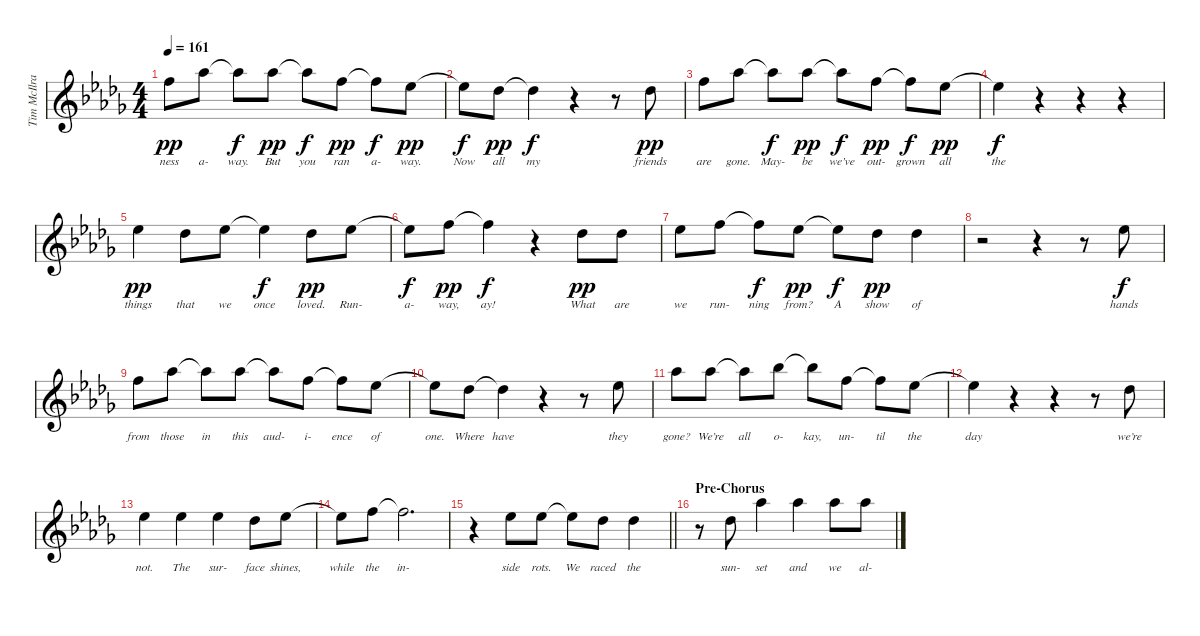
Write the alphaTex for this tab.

\track ("Tim McIlrath - Vocals" "Tim McIlra") {instrument overdrivenguitar}
\staff {score}
\tuning (E4 B3 G3 D3 A2 E2) {hide}
\ts (4 4)
\tempo 161
\clef g2
\ks db
1.1.8{lyrics (0 "ness") lyrics (1 "") lyrics (2 "") lyrics (3 "") lyrics (4 "") dy pp} 4.1.8{lyrics (0 "a-") lyrics (1 "") lyrics (2 "") lyrics (3 "") lyrics (4 "")} 4.1{t}.8{lyrics (0 "way.") lyrics (1 "") lyrics (2 "") lyrics (3 "") lyrics (4 "") dy f} 4.1.8{lyrics (0 "But") lyrics (1 "") lyrics (2 "") lyrics (3 "") lyrics (4 "") dy pp} 4.1{t}.8{lyrics (0 "you") lyrics (1 "") lyrics (2 "") lyrics (3 "") lyrics (4 "") dy f} 1.1.8{lyrics (0 "ran") lyrics (1 "") lyrics (2 "") lyrics (3 "") lyrics (4 "") dy pp} 1.1{t}.8{lyrics (0 "a-") lyrics (1 "") lyrics (2 "") lyrics (3 "") lyrics (4 "") dy f} 4.2.8{lyrics (0 "way.") lyrics (1 "") lyrics (2 "") lyrics (3 "") lyrics (4 "") dy pp} |
4.2{t}.8{lyrics (0 "Now") lyrics (1 "") lyrics (2 "") lyrics (3 "") lyrics (4 "") dy f} 2.2.8{lyrics (0 "all") lyrics (1 "") lyrics (2 "") lyrics (3 "") lyrics (4 "") dy pp} 2.2{t}.4{lyrics (0 "my") lyrics (1 "") lyrics (2 "") lyrics (3 "") lyrics (4 "") dy f} r.4 r.8 2.2.8{lyrics (0 "friends") lyrics (1 "") lyrics (2 "") lyrics (3 "") lyrics (4 "") dy pp} |
1.1.8{lyrics (0 "are") lyrics (1 "") lyrics (2 "") lyrics (3 "") lyrics (4 "")} 4.1.8{lyrics (0 "gone.") lyrics (1 "") lyrics (2 "") lyrics (3 "") lyrics (4 "")} 4.1{t}.8{lyrics (0 "May-") lyrics (1 "") lyrics (2 "") lyrics (3 "") lyrics (4 "") dy f} 4.1.8{lyrics (0 "be") lyrics (1 "") lyrics (2 "") lyrics (3 "") lyrics (4 "") dy pp} 4.1{t}.8{lyrics (0 "we’ve") lyrics (1 "") lyrics (2 "") lyrics (3 "") lyrics (4 "") dy f} 1.1.8{lyrics (0 "out-") lyrics (1 "") lyrics (2 "") lyrics (3 "") lyrics (4 "") dy pp} 1.1{t}.8{lyrics (0 "grown") lyrics (1 "") lyrics (2 "") lyrics (3 "") lyrics (4 "") dy f} 4.2.8{lyrics (0 "all") lyrics (1 "") lyrics (2 "") lyrics (3 "") lyrics (4 "") dy pp} |
4.2{t}.4{lyrics (0 "the") lyrics (1 "") lyrics (2 "") lyrics (3 "") lyrics (4 "") dy f} r.4 r.4 r.4 |
4.2.4{lyrics (0 "things") lyrics (1 "") lyrics (2 "") lyrics (3 "") lyrics (4 "") dy pp} 2.2.8{lyrics (0 "that") lyrics (1 "") lyrics (2 "") lyrics (3 "") lyrics (4 "")} 4.2.8{lyrics (0 "we") lyrics (1 "") lyrics (2 "") lyrics (3 "") lyrics (4 "")} 4.2{t}.4{lyrics (0 "once") lyrics (1 "") lyrics (2 "") lyrics (3 "") lyrics (4 "") dy f} 2.2.8{lyrics (0 "loved.") lyrics (1 "") lyrics (2 "") lyrics (3 "") lyrics (4 "") dy pp} 4.2.8{lyrics (0 "Run-") lyrics (1 "") lyrics (2 "") lyrics (3 "") lyrics (4 "")} |
4.2{t}.8{lyrics (0 "a-") lyrics (1 "") lyrics (2 "") lyrics (3 "") lyrics (4 "") dy f} 1.1.8{lyrics (0 "way,") lyrics (1 "") lyrics (2 "") lyrics (3 "") lyrics (4 "") dy pp} 1.1{t}.4{lyrics (0 "ay!") lyrics (1 "") lyrics (2 "") lyrics (3 "") lyrics (4 "") dy f} r.4 2.2.8{lyrics (0 "What") lyrics (1 "") lyrics (2 "") lyrics (3 "") lyrics (4 "") dy pp} 2.2.8{lyrics (0 "are") lyrics (1 "") lyrics (2 "") lyrics (3 "") lyrics (4 "")} |
4.2.8{lyrics (0 "we") lyrics (1 "") lyrics (2 "") lyrics (3 "") lyrics (4 "")} 1.1.8{lyrics (0 "run-") lyrics (1 "") lyrics (2 "") lyrics (3 "") lyrics (4 "")} 1.1{t}.8{lyrics (0 "ning") lyrics (1 "") lyrics (2 "") lyrics (3 "") lyrics (4 "") dy f} 4.2.8{lyrics (0 "from?") lyrics (1 "") lyrics (2 "") lyrics (3 "") lyrics (4 "") dy pp} 4.2{t}.8{lyrics (0 "A") lyrics (1 "") lyrics (2 "") lyrics (3 "") lyrics (4 "") dy f} 2.2.8{lyrics (0 "show") lyrics (1 "") lyrics (2 "") lyrics (3 "") lyrics (4 "") dy pp} 2.2.4{lyrics (0 "of") lyrics (1 "") lyrics (2 "") lyrics (3 "") lyrics (4 "")} |
r.2 r.4 r.8 4.2.8{lyrics (0 "hands") lyrics (1 "") lyrics (2 "") lyrics (3 "") lyrics (4 "") dy f} |
6.2.8{lyrics (0 "from") lyrics (1 "") lyrics (2 "") lyrics (3 "") lyrics (4 "")} 4.1.8{lyrics (0 "those") lyrics (1 "") lyrics (2 "") lyrics (3 "") lyrics (4 "")} 4.1{t}.8{lyrics (0 "in") lyrics (1 "") lyrics (2 "") lyrics (3 "") lyrics (4 "")} 4.1.8{lyrics (0 "this") lyrics (1 "") lyrics (2 "") lyrics (3 "") lyrics (4 "")} 4.1{t}.8{lyrics (0 "aud-") lyrics (1 "") lyrics (2 "") lyrics (3 "") lyrics (4 "")} 1.1.8{lyrics (0 "i-") lyrics (1 "") lyrics (2 "") lyrics (3 "") lyrics (4 "")} 1.1{t}.8{lyrics (0 "ence") lyrics (1 "") lyrics (2 "") lyrics (3 "") lyrics (4 "")} 4.2.8{lyrics (0 "of") lyrics (1 "") lyrics (2 "") lyrics (3 "") lyrics (4 "")} |
4.2{t}.8{lyrics (0 "one.") lyrics (1 "") lyrics (2 "") lyrics (3 "") lyrics (4 "")} 2.2.8{lyrics (0 "Where") lyrics (1 "") lyrics (2 "") lyrics (3 "") lyrics (4 "")} 2.2{t}.4{lyrics (0 "have") lyrics (1 "") lyrics (2 "") lyrics (3 "") lyrics (4 "")} r.4 r.8 4.2.8{lyrics (0 "they") lyrics (1 "") lyrics (2 "") lyrics (3 "") lyrics (4 "")} |
4.1.8{lyrics (0 "gone?") lyrics (1 "") lyrics (2 "") lyrics (3 "") lyrics (4 "")} 4.1.8{lyrics (0 "We’re") lyrics (1 "") lyrics (2 "") lyrics (3 "") lyrics (4 "")} 4.1{t}.8{lyrics (0 "all") lyrics (1 "") lyrics (2 "") lyrics (3 "") lyrics (4 "")} 6.1.8{lyrics (0 "o-") lyrics (1 "") lyrics (2 "") lyrics (3 "") lyrics (4 "")} 6.1{t}.8{lyrics (0 "kay,") lyrics (1 "") lyrics (2 "") lyrics (3 "") lyrics (4 "")} 1.1.8{lyrics (0 "un-") lyrics (1 "") lyrics (2 "") lyrics (3 "") lyrics (4 "")} 1.1{t}.8{lyrics (0 "til") lyrics (1 "") lyrics (2 "") lyrics (3 "") lyrics (4 "")} 4.2.8{lyrics (0 "the") lyrics (1 "") lyrics (2 "") lyrics (3 "") lyrics (4 "")} |
4.2{t}.4{lyrics (0 "day") lyrics (1 "") lyrics (2 "") lyrics (3 "") lyrics (4 "")} r.4 r.4 r.8 2.2.8{lyrics (0 "we’re") lyrics (1 "") lyrics (2 "") lyrics (3 "") lyrics (4 "")} |
4.2.4{lyrics (0 "not.") lyrics (1 "") lyrics (2 "") lyrics (3 "") lyrics (4 "")} 4.2.4{lyrics (0 "The") lyrics (1 "") lyrics (2 "") lyrics (3 "") lyrics (4 "")} 4.2.4{lyrics (0 "sur-") lyrics (1 "") lyrics (2 "") lyrics (3 "") lyrics (4 "")} 2.2.8{lyrics (0 "face") lyrics (1 "") lyrics (2 "") lyrics (3 "") lyrics (4 "")} 4.2.8{lyrics (0 "shines,") lyrics (1 "") lyrics (2 "") lyrics (3 "") lyrics (4 "")} |
4.2{t}.8{lyrics (0 "while") lyrics (1 "") lyrics (2 "") lyrics (3 "") lyrics (4 "")} 6.2.8{lyrics (0 "the") lyrics (1 "") lyrics (2 "") lyrics (3 "") lyrics (4 "")} 6.2{t}.2{d lyrics (0 "in-") lyrics (1 "") lyrics (2 "") lyrics (3 "") lyrics (4 "")} |
\barLineRight lightlight
r.4 4.2.8{lyrics (0 "side") lyrics (1 "") lyrics (2 "") lyrics (3 "") lyrics (4 "")} 4.2.8{lyrics (0 "rots.") lyrics (1 "") lyrics (2 "") lyrics (3 "") lyrics (4 "")} 4.2{t}.8{lyrics (0 "We") lyrics (1 "") lyrics (2 "") lyrics (3 "") lyrics (4 "")} 2.2.8{lyrics (0 "raced") lyrics (1 "") lyrics (2 "") lyrics (3 "") lyrics (4 "")} 2.2.4{lyrics (0 "the") lyrics (1 "") lyrics (2 "") lyrics (3 "") lyrics (4 "")} |
\section ("" "Pre-Chorus")
r.8 2.2.8{lyrics (0 "sun-") lyrics (1 "") lyrics (2 "") lyrics (3 "") lyrics (4 "")} 4.1.4{lyrics (0 "set") lyrics (1 "") lyrics (2 "") lyrics (3 "") lyrics (4 "")} 4.1.4{lyrics (0 "and") lyrics (1 "") lyrics (2 "") lyrics (3 "") lyrics (4 "")} 4.1.8{lyrics (0 "we") lyrics (1 "") lyrics (2 "") lyrics (3 "") lyrics (4 "")} 4.1.8{lyrics (0 "al-") lyrics (1 "") lyrics (2 "") lyrics (3 "") lyrics (4 "")}
